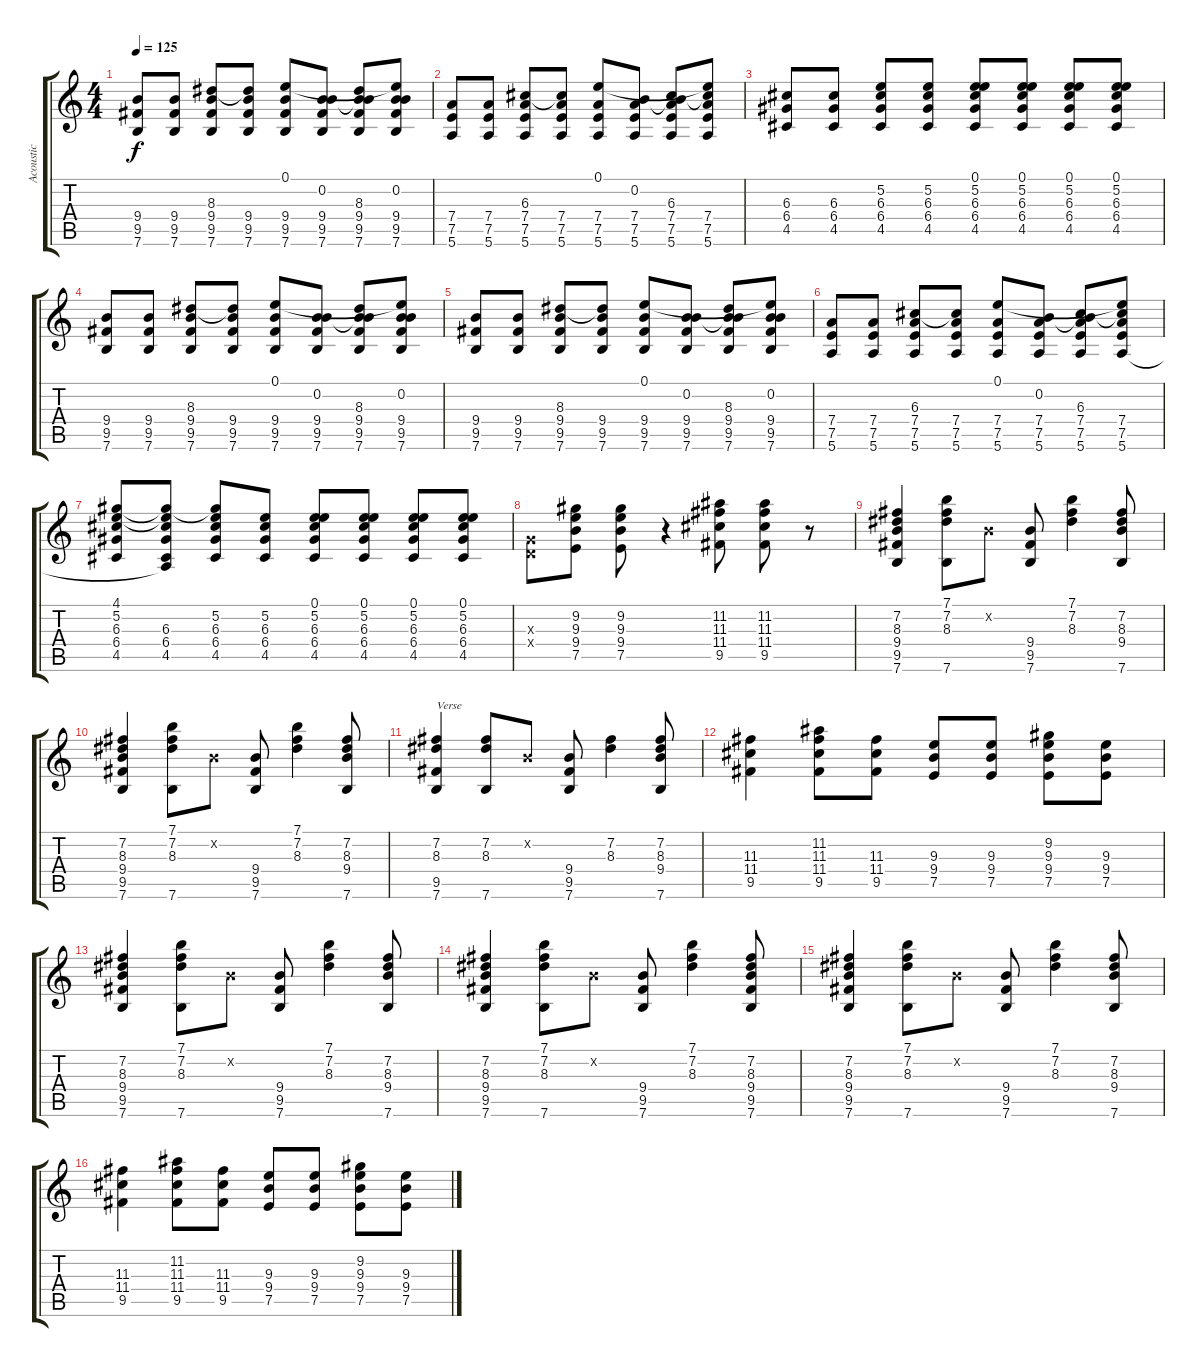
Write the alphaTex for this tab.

\track ("Acoustic" "Acoustic") {instrument acousticguitarnylon}
\staff {score tabs}
\tuning (E4 B3 G3 D3 A2 E2) {hide}
\ts (4 4)
\tempo 125
\clef g2
\ks c
(9.4 9.5 7.6).8{dy f instrument acousticguitarnylon} (9.4 9.5 7.6).8 (8.3 9.4 9.5 7.6).8 (8.3{t} 9.4 9.5 7.6).8 (0.1 9.4 9.5 7.6).8 (0.2 9.4 9.5 7.6).8 (0.2{t} 8.3 9.4 9.5 7.6).8 (0.1{t} 0.2 9.4 9.5 7.6).8 |
(7.4 7.5 5.6).8 (7.4 7.5 5.6).8 (6.3 7.4 7.5 5.6).8 (6.3{t} 7.4 7.5 5.6).8 (0.1 7.4 7.5 5.6).8 (0.2 7.4 7.5 5.6).8 (0.2{t} 6.3 7.4 7.5 5.6).8 (0.1{t} 6.3{t} 7.4 7.5 5.6).8 |
(6.3 6.4 4.5).8 (6.3 6.4 4.5).8 (5.2 6.3 6.4 4.5).8 (5.2 6.3 6.4 4.5).8 (0.1 5.2 6.3 6.4 4.5).8 (0.1 5.2 6.3 6.4 4.5).8 (0.1 5.2 6.3 6.4 4.5).8 (0.1 5.2 6.3 6.4 4.5).8 |
(9.4 9.5 7.6).8 (9.4 9.5 7.6).8 (8.3 9.4 9.5 7.6).8 (8.3{t} 9.4 9.5 7.6).8 (0.1 9.4 9.5 7.6).8 (0.2 9.4 9.5 7.6).8 (0.2{t} 8.3 9.4 9.5 7.6).8 (0.1{t} 0.2 9.4 9.5 7.6).8 |
(9.4 9.5 7.6).8 (9.4 9.5 7.6).8 (8.3 9.4 9.5 7.6).8 (8.3{t} 9.4 9.5 7.6).8 (0.1 9.4 9.5 7.6).8 (0.2 9.4 9.5 7.6).8 (0.2{t} 8.3 9.4 9.5 7.6).8 (0.1{t} 0.2 9.4 9.5 7.6).8 |
(7.4 7.5 5.6).8 (7.4 7.5 5.6).8 (6.3 7.4 7.5 5.6).8 (6.3{t} 7.4 7.5 5.6).8 (0.1 7.4 7.5 5.6).8 (0.2 7.4 7.5 5.6).8 (0.2{t} 6.3 7.4 7.5 5.6).8 (0.1{t} 6.3{t} 7.4 7.5 5.6).8 |
(4.1 5.2 6.3 6.4 4.5).8 (4.1{t} 5.2{t} 6.3 6.4 4.5 5.6{t}).8 (4.1{t} 5.2 6.3 6.4 4.5).8 (5.2 6.3 6.4 4.5).8 (0.1 5.2 6.3 6.4 4.5).8 (0.1 5.2 6.3 6.4 4.5).8 (0.1 5.2 6.3 6.4 4.5).8 (0.1 5.2 6.3 6.4 4.5).8 |
(0.3{x} 0.4{x}).8 (9.2 9.3 9.4 7.5).8 (9.2 9.3 9.4 7.5).8 r.4 (11.2 11.3 11.4 9.5).8 (11.2 11.3 11.4 9.5).8 r.8 |
(7.2 8.3 9.4 9.5 7.6).4 (7.1 7.2 8.3 7.6).8 0.2{x}.8 (9.4 9.5 7.6).8 (7.1 7.2 8.3).4 (7.2 8.3 9.4 7.6).8 |
(7.2 8.3 9.4 9.5 7.6).4 (7.1 7.2 8.3 7.6).8 0.2{x}.8 (9.4 9.5 7.6).8 (7.1 7.2 8.3).4 (7.2 8.3 9.4 7.6).8 |
(7.2 8.3 9.5 7.6).4{txt "Verse"} (7.2 8.3 7.6).8 0.2{x}.8 (9.4 9.5 7.6).8 (7.2 8.3).4 (7.2 8.3 9.4 7.6).8 |
(11.3 11.4 9.5).4 (11.2 11.3 11.4 9.5).8 (11.3 11.4 9.5).8 (9.3 9.4 7.5).8 (9.3 9.4 7.5).8 (9.2 9.3 9.4 7.5).8 (9.3 9.4 7.5).8 |
(7.2 8.3 9.4 9.5 7.6).4 (7.1 7.2 8.3 7.6).8 0.2{x}.8 (9.4 9.5 7.6).8 (7.1 7.2 8.3).4 (7.2 8.3 9.4 7.6).8 |
(7.2 8.3 9.4 9.5 7.6).4 (7.1 7.2 8.3 7.6).8 0.2{x}.8 (9.4 9.5 7.6).8 (7.1 7.2 8.3).4 (7.2 8.3 9.4 9.5 7.6).8 |
(7.2 8.3 9.4 9.5 7.6).4 (7.1 7.2 8.3 7.6).8 0.2{x}.8 (9.4 9.5 7.6).8 (7.1 7.2 8.3).4 (7.2 8.3 9.4 7.6).8 |
(11.3 11.4 9.5).4 (11.2 11.3 11.4 9.5).8 (11.3 11.4 9.5).8 (9.3 9.4 7.5).8 (9.3 9.4 7.5).8 (9.2 9.3 9.4 7.5).8 (9.3 9.4 7.5).8
